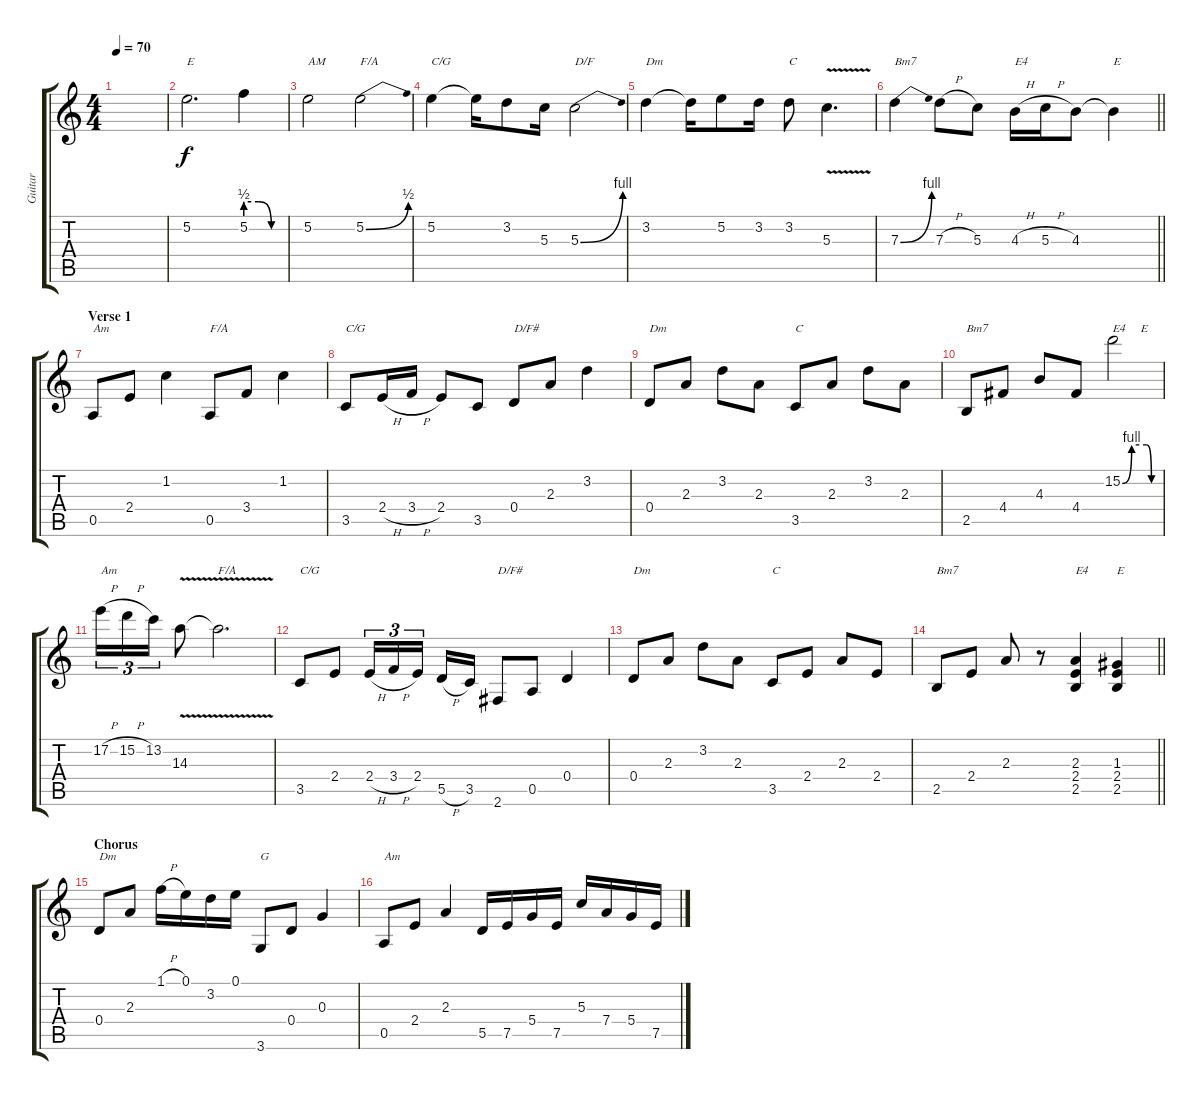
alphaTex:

\track ("Guitar" "Guitar") {instrument overdrivenguitar}
\staff {score tabs}
\tuning (E4 B3 G3 D3 A2 E2) {hide}
\ts (4 4)
\tempo 70
\clef g2
\ks c
|
5.2.2{d txt "E" volume 16} 5.2{be (custom 0 2 20 2 40 0 60 0)}.4 |
5.2.2{txt "AM"} 5.2{be (bend 0 0 60 2)}.2{txt "F/A"} |
5.2.4{txt "C/G"} 5.2{t}.16 3.2.8 5.3.16 5.3{be (bend 0 0 60 4)}.2{txt "D/F"} |
3.2.4{txt "Dm"} 3.2{t}.16 5.2.8 3.2.16 3.2.8{txt "C"} 5.3{v}.4{d} |
\barLineRight lightlight
7.3{be (bend 0 0 60 4)}.4{txt "Bm7"} 7.3{h}.8 5.3.8 4.3{h}.16{txt "E4"} 5.3{h}.16 4.3.8 4.3{t}.4{txt "E"} |
\section ("" "Verse 1")
0.5.8{txt "Am" volume 13} 2.4.8 1.2.4 0.5.8{txt "F/A"} 3.4.8 1.2.4 |
3.5.8{txt "C/G"} 2.4{h}.16 3.4{h}.16 2.4.8 3.5.8 0.4.8{txt "D/F#"} 2.3.8 3.2.4 |
0.4.8{txt "Dm"} 2.3.8 3.2.8 2.3.8 3.5.8{txt "C"} 2.3.8 3.2.8 2.3.8 |
2.5.8{txt "Bm7"} 4.4.8 4.3.8 4.4.8 15.2{be (custom 0 0 15 4 39 4 47 0 60 0)}.2{txt "E4     E"} |
17.2{h}.16{tu (3 2) txt "Am"} 15.2{h}.16{tu (3 2)} 13.2.16{tu (3 2)} 14.3{v}.8 14.3{t}.2{d txt "F/A"} |
3.5.8{txt "C/G"} 2.4.8 2.4{h}.16{tu (3 2)} 3.4{h}.16{tu (3 2)} 2.4.16{tu (3 2) beam splitsecondary} 5.5{h}.16 3.5.16 2.6.8{txt "D/F#"} 0.5.8 0.4.4 |
0.4.8{txt "Dm"} 2.3.8 3.2.8 2.3.8 3.5.8{txt "C"} 2.4.8 2.3.8 2.4.8 |
\barLineRight lightlight
2.5.8{txt "Bm7"} 2.4.8 2.3.8 r.8 (2.3 2.4 2.5).4{txt "E4"} (1.3 2.4 2.5).4{txt "E"} |
\section ("" "Chorus")
0.4.8{txt "Dm"} 2.3.8 1.1{h}.16 0.1.16 3.2.16 0.1.16 3.6.8{txt "G"} 0.4.8 0.3.4 |
0.5.8{txt "Am"} 2.4.8 2.3.4 5.5.16 7.5.16 5.4.16 7.5.16 5.3.16 7.4.16 5.4.16 7.5.16
